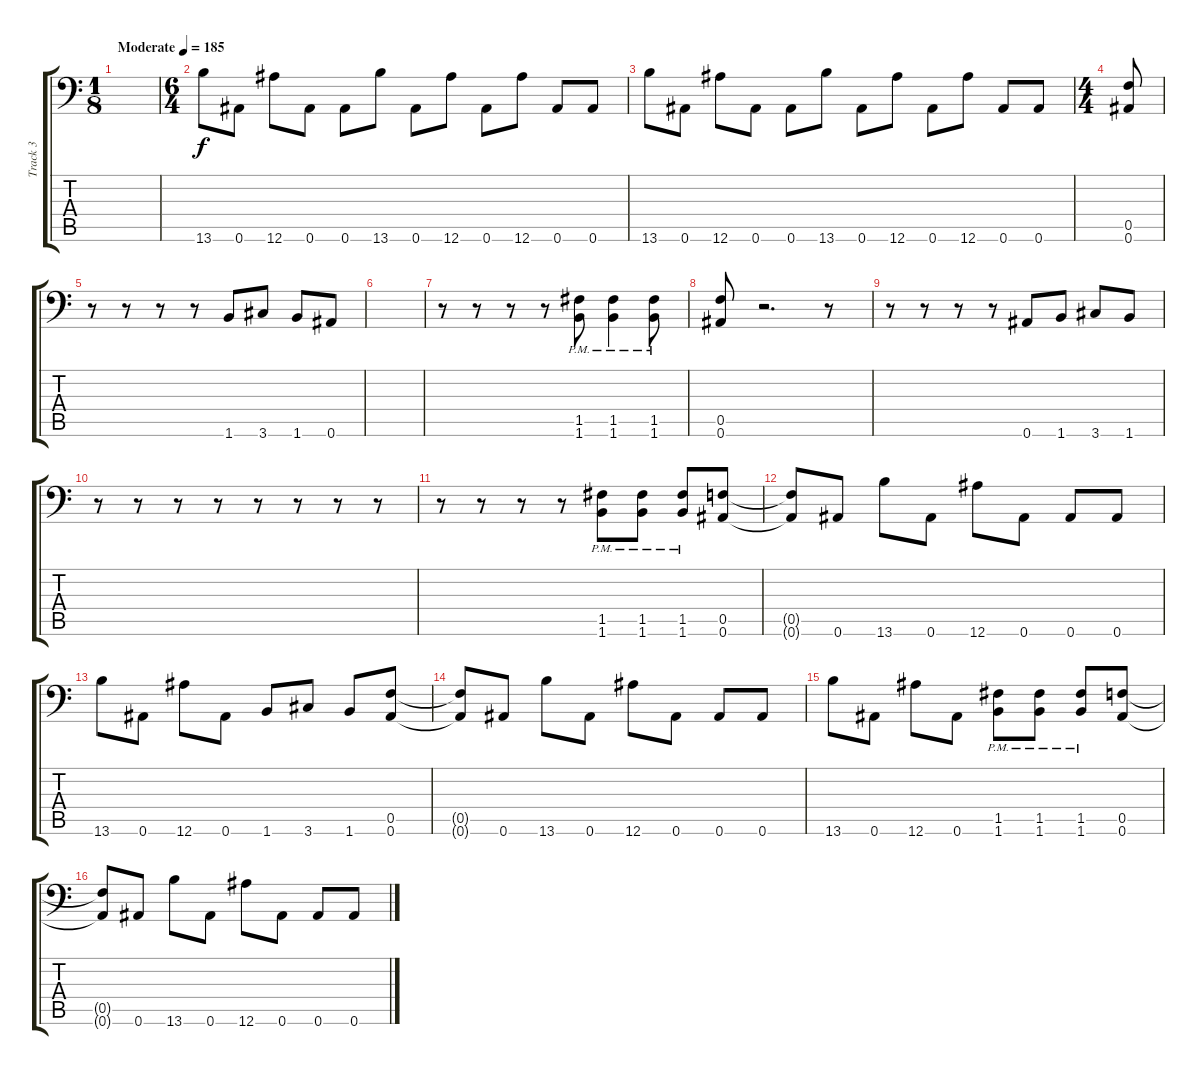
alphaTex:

\track ("Track 3" "Track 3") {instrument distortionguitar}
\staff {score tabs}
\tuning (C4 G3 Eb3 Bb2 F2 Bb1) {hide}
\ts (1 8)
\tempo (185 "Moderate")
\clef f4
\ks c
|
\ts (6 4)
13.6.8 0.6.8 12.6.8 0.6.8 0.6.8 13.6.8 0.6.8 12.6.8 0.6.8 12.6.8 0.6.8 0.6.8 |
13.6.8 0.6.8 12.6.8 0.6.8 0.6.8 13.6.8 0.6.8 12.6.8 0.6.8 12.6.8 0.6.8 0.6.8 |
\ts (4 4)
(0.5 0.6).8 |
r.8 r.8 r.8 r.8 1.6.8 3.6.8 1.6.8 0.6.8 |
|
r.8 r.8 r.8 r.8 (1.5{pm} 1.6{pm}).8 (1.5{pm} 1.6{pm}).4 (1.5{pm} 1.6{pm}).8 |
(0.5 0.6).8 r.2{d} r.8 |
r.8 r.8 r.8 r.8 0.6.8 1.6.8 3.6.8 1.6.8 |
r.8 r.8 r.8 r.8 r.8 r.8 r.8 r.8 |
r.8 r.8 r.8 r.8 (1.5{pm} 1.6{pm}).8 (1.5{pm} 1.6{pm}).8 (1.5{pm} 1.6{pm}).8 (0.5 0.6).8 |
(0.5{t} 0.6{t}).8 0.6.8 13.6.8 0.6.8 12.6.8 0.6.8 0.6.8 0.6.8 |
13.6.8 0.6.8 12.6.8 0.6.8 1.6.8 3.6.8 1.6.8 (0.5 0.6).8 |
(0.5{t} 0.6{t}).8 0.6.8 13.6.8 0.6.8 12.6.8 0.6.8 0.6.8 0.6.8 |
13.6.8 0.6.8 12.6.8 0.6.8 (1.5{pm} 1.6{pm}).8 (1.5{pm} 1.6{pm}).8 (1.5{pm} 1.6{pm}).8 (0.5 0.6).8 |
(0.5{t} 0.6{t}).8 0.6.8 13.6.8 0.6.8 12.6.8 0.6.8 0.6.8 0.6.8
